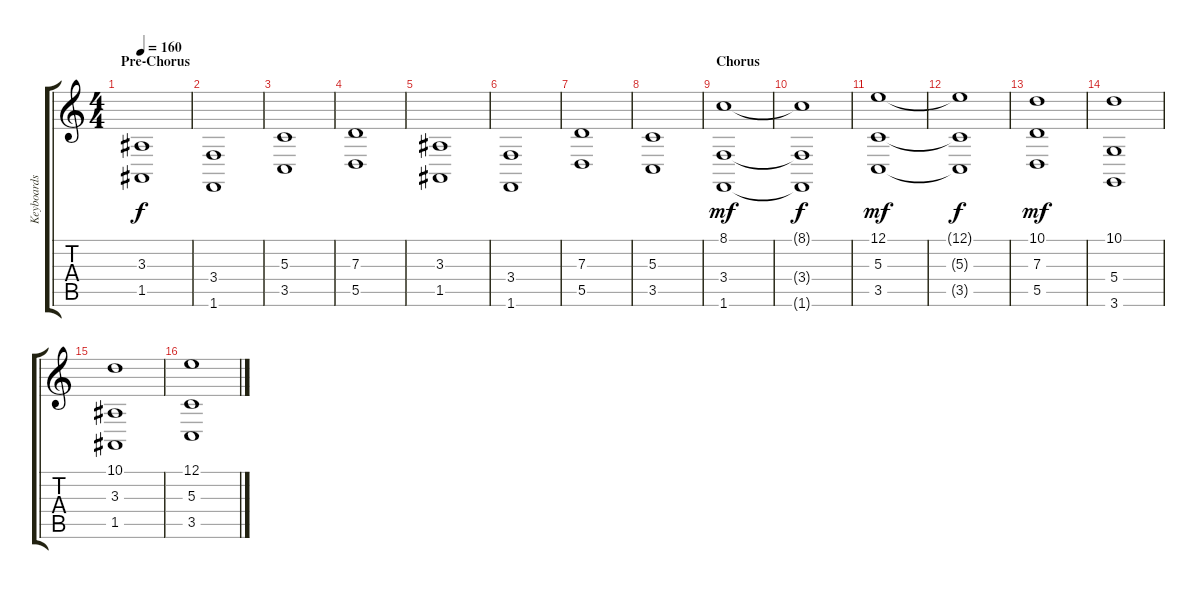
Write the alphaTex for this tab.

\track ("Keyboards 1" "Keyboards ") {instrument stringensemble1}
\staff {score tabs}
\tuning (E4 B3 G3 D3 A2 E2) {hide}
\ts (4 4)
\section ("" "Pre-Chorus")
\tempo 160
\clef g2
\ks c
(3.3 1.5).1{dy f} |
(3.4 1.6).1 |
(5.3 3.5).1 |
(7.3 5.5).1 |
(3.3 1.5).1 |
(3.4 1.6).1 |
(7.3 5.5).1 |
(5.3 3.5).1 |
\section ("" "Chorus")
(8.1 3.4 1.6).1{dy mf} |
(8.1{t} 3.4{t} 1.6{t}).1{dy f} |
(12.1 5.3 3.5).1{dy mf} |
(12.1{t} 5.3{t} 3.5{t}).1{dy f} |
(10.1 7.3 5.5).1{dy mf} |
(10.1 5.4 3.6).1 |
(10.1 3.3 1.5).1 |
(12.1 5.3 3.5).1
